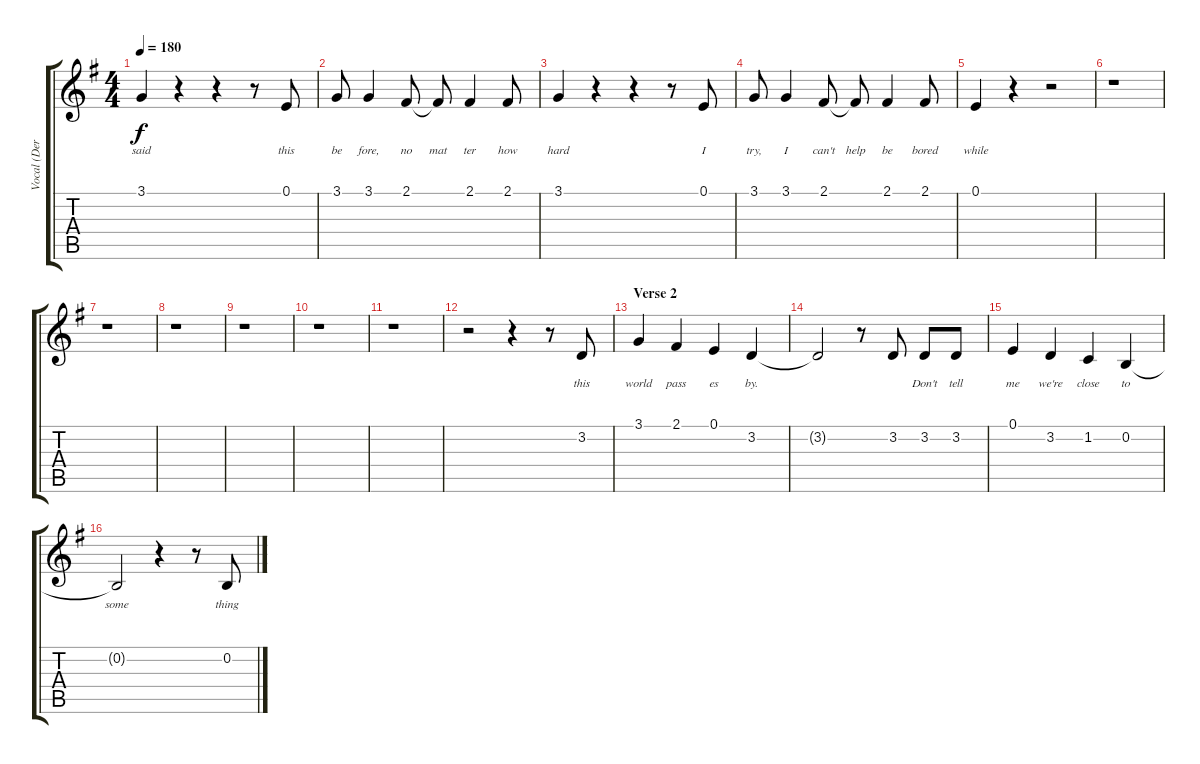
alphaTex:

\track ("Vocal (Deryck)" "Vocal (Der") {instrument altosax}
\staff {score tabs}
\tuning (E4 B3 G3 D3 A2 E2) {hide}
\ts (4 4)
\tempo 180
\clef g2
\ks g
3.1.4{lyrics (0 "said") lyrics (1 "") lyrics (2 "") lyrics (3 "") lyrics (4 "") dy f} r.4 r.4 r.8 0.1.8{lyrics (0 "this") lyrics (1 "") lyrics (2 "") lyrics (3 "") lyrics (4 "")} |
3.1.8{lyrics (0 "be") lyrics (1 "") lyrics (2 "") lyrics (3 "") lyrics (4 "")} 3.1.4{lyrics (0 "fore,") lyrics (1 "") lyrics (2 "") lyrics (3 "") lyrics (4 "")} 2.1.8{lyrics (0 "no") lyrics (1 "") lyrics (2 "") lyrics (3 "") lyrics (4 "")} 2.1{t}.8{lyrics (0 "mat") lyrics (1 "") lyrics (2 "") lyrics (3 "") lyrics (4 "")} 2.1.4{lyrics (0 "ter") lyrics (1 "") lyrics (2 "") lyrics (3 "") lyrics (4 "")} 2.1.8{lyrics (0 "how") lyrics (1 "") lyrics (2 "") lyrics (3 "") lyrics (4 "")} |
3.1.4{lyrics (0 "hard") lyrics (1 "") lyrics (2 "") lyrics (3 "") lyrics (4 "")} r.4 r.4 r.8 0.1.8{lyrics (0 "I") lyrics (1 "") lyrics (2 "") lyrics (3 "") lyrics (4 "")} |
3.1.8{lyrics (0 "try,") lyrics (1 "") lyrics (2 "") lyrics (3 "") lyrics (4 "")} 3.1.4{lyrics (0 "I") lyrics (1 "") lyrics (2 "") lyrics (3 "") lyrics (4 "")} 2.1.8{lyrics (0 "can't") lyrics (1 "") lyrics (2 "") lyrics (3 "") lyrics (4 "")} 2.1{t}.8{lyrics (0 "help") lyrics (1 "") lyrics (2 "") lyrics (3 "") lyrics (4 "")} 2.1.4{lyrics (0 "be") lyrics (1 "") lyrics (2 "") lyrics (3 "") lyrics (4 "")} 2.1.8{lyrics (0 "bored") lyrics (1 "") lyrics (2 "") lyrics (3 "") lyrics (4 "")} |
0.1.4{lyrics (0 "while") lyrics (1 "") lyrics (2 "") lyrics (3 "") lyrics (4 "")} r.4 r.2 |
r.1 |
r.1 |
r.1 |
r.1 |
r.1 |
r.1 |
r.2 r.4 r.8 3.2.8{lyrics (0 "this") lyrics (1 "") lyrics (2 "") lyrics (3 "") lyrics (4 "")} |
\section ("" "Verse 2")
3.1.4{lyrics (0 "world") lyrics (1 "") lyrics (2 "") lyrics (3 "") lyrics (4 "")} 2.1.4{lyrics (0 "pass") lyrics (1 "") lyrics (2 "") lyrics (3 "") lyrics (4 "")} 0.1.4{lyrics (0 "es") lyrics (1 "") lyrics (2 "") lyrics (3 "") lyrics (4 "")} 3.2.4{lyrics (0 "by.") lyrics (1 "") lyrics (2 "") lyrics (3 "") lyrics (4 "")} |
3.2{t}.2{lyrics (0 "") lyrics (1 "") lyrics (2 "") lyrics (3 "") lyrics (4 "")} r.8 3.2.8{lyrics (0 "") lyrics (1 "") lyrics (2 "") lyrics (3 "") lyrics (4 "")} 3.2.8{lyrics (0 "Don't") lyrics (1 "") lyrics (2 "") lyrics (3 "") lyrics (4 "")} 3.2.8{lyrics (0 "tell") lyrics (1 "") lyrics (2 "") lyrics (3 "") lyrics (4 "")} |
0.1.4{lyrics (0 "me") lyrics (1 "") lyrics (2 "") lyrics (3 "") lyrics (4 "")} 3.2.4{lyrics (0 "we're") lyrics (1 "") lyrics (2 "") lyrics (3 "") lyrics (4 "")} 1.2.4{lyrics (0 "close") lyrics (1 "") lyrics (2 "") lyrics (3 "") lyrics (4 "")} 0.2.4{lyrics (0 "to") lyrics (1 "") lyrics (2 "") lyrics (3 "") lyrics (4 "")} |
0.2{t}.2{lyrics (0 "some") lyrics (1 "") lyrics (2 "") lyrics (3 "") lyrics (4 "")} r.4 r.8 0.2.8{lyrics (0 "thing") lyrics (1 "") lyrics (2 "") lyrics (3 "") lyrics (4 "")}
